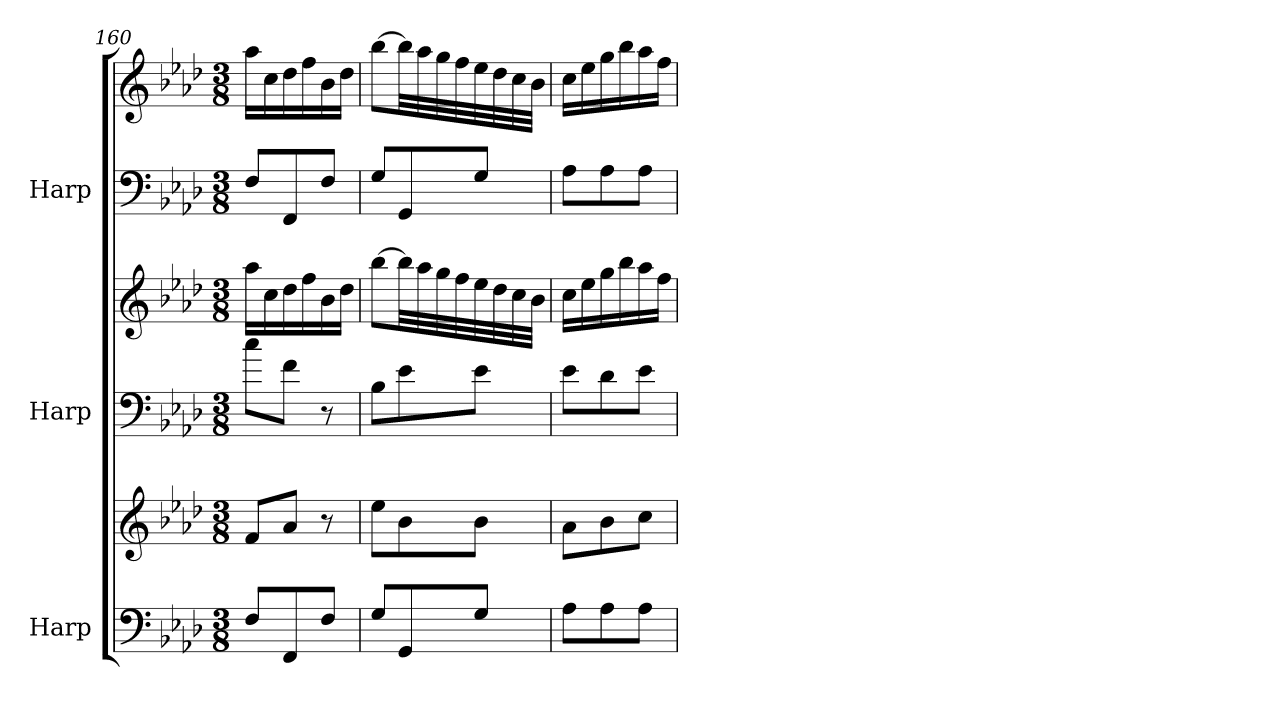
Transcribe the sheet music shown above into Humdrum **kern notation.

**kern	**kern	**kern	**kern	**kern	**kern
*part3	*part3	*part2	*part2	*part1	*part1
*staff6	*staff5	*staff4	*staff3	*staff2	*staff1
*I"Harp	*	*I"Harp	*	*I"Harp	*
*I'Hp	*	*I'Hp	*	*I'Hp	*
*clefF4	*clefG2	*clefF4	*clefG2	*clefF4	*clefG2
*k[b-e-a-d-]	*k[b-e-a-d-]	*k[b-e-a-d-]	*k[b-e-a-d-]	*k[b-e-a-d-]	*k[b-e-a-d-]
*M3/8	*M3/8	*M3/8	*M3/8	*M3/8	*M3/8
=160	=160	=160	=160	=160	=160
8F/L	8f/L	8cc\L	16aa-\LL	8F/L	16aa-\LL
.	.	.	16cc\	.	16cc\
8FF/	8a-/J	8f\J	16dd-\	8FF/	16dd-\
.	.	.	16ff\	.	16ff\
8F/J	8r	8r	16b-\	8F/J	16b-\
.	.	.	16dd-\JJ	.	16dd-\JJ
!!LO:PB:g=z
=161	=161	=161	=161	=161	=161
8G/L	8ee-\L	8B-\L	[8bb-\L	8G/L	[8bb-\L
8GG/	8b-\	8e-\	32bb-\LL]	8GG/	32bb-\LL]
.	.	.	32aa-\	.	32aa-\
.	.	.	32gg\	.	32gg\
.	.	.	32ff\	.	32ff\
8G/J	8b-\J	8e-\J	32ee-\	8G/J	32ee-\
.	.	.	32dd-\	.	32dd-\
.	.	.	32cc\	.	32cc\
.	.	.	32b-\JJJ	.	32b-\JJJ
=162	=162	=162	=162	=162	=162
8A-\L	8a-\L	8e-\L	16cc\LL	8A-\L	16cc\LL
.	.	.	16ee-\	.	16ee-\
8A-\	8b-\	8d-\	16gg\	8A-\	16gg\
.	.	.	16bb-\	.	16bb-\
8A-\J	8cc\J	8e-\J	16aa-\	8A-\J	16aa-\
.	.	.	16ff\JJ	.	16ff\JJ
=	=	=	=	=	=
*-	*-	*-	*-	*-	*-
